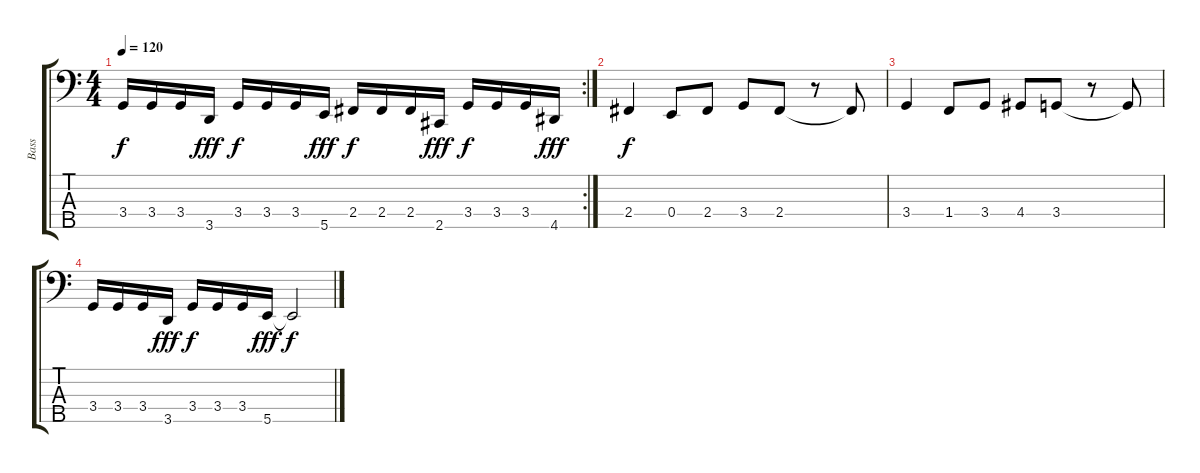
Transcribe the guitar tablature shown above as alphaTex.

\track ("Bass" "Bass") {instrument electricbassfinger}
\staff {score tabs}
\tuning (G2 D2 A1 E1 B0) {hide}
\rc 2
\ts (4 4)
\tempo 120
\clef f4
\ks c
3.4.16{dy f} 3.4.16 3.4.16 3.5.16{dy fff} 3.4.16{dy f} 3.4.16 3.4.16 5.5.16{dy fff} 2.4.16{dy f} 2.4.16 2.4.16 2.5.16{dy fff} 3.4.16{dy f} 3.4.16 3.4.16 4.5.16{dy fff} |
2.4.4{dy f instrument slapbass1} 0.4.8 2.4.8 3.4.8 2.4.8 r.8 2.4{t}.8 |
3.4.4 1.4.8 3.4.8 4.4.8 3.4.8 r.8 3.4{t}.8 |
3.4.16 3.4.16 3.4.16 3.5.16{dy fff} 3.4.16{dy f} 3.4.16 3.4.16 5.5.16{dy fff} 5.5{t}.2{dy f}
